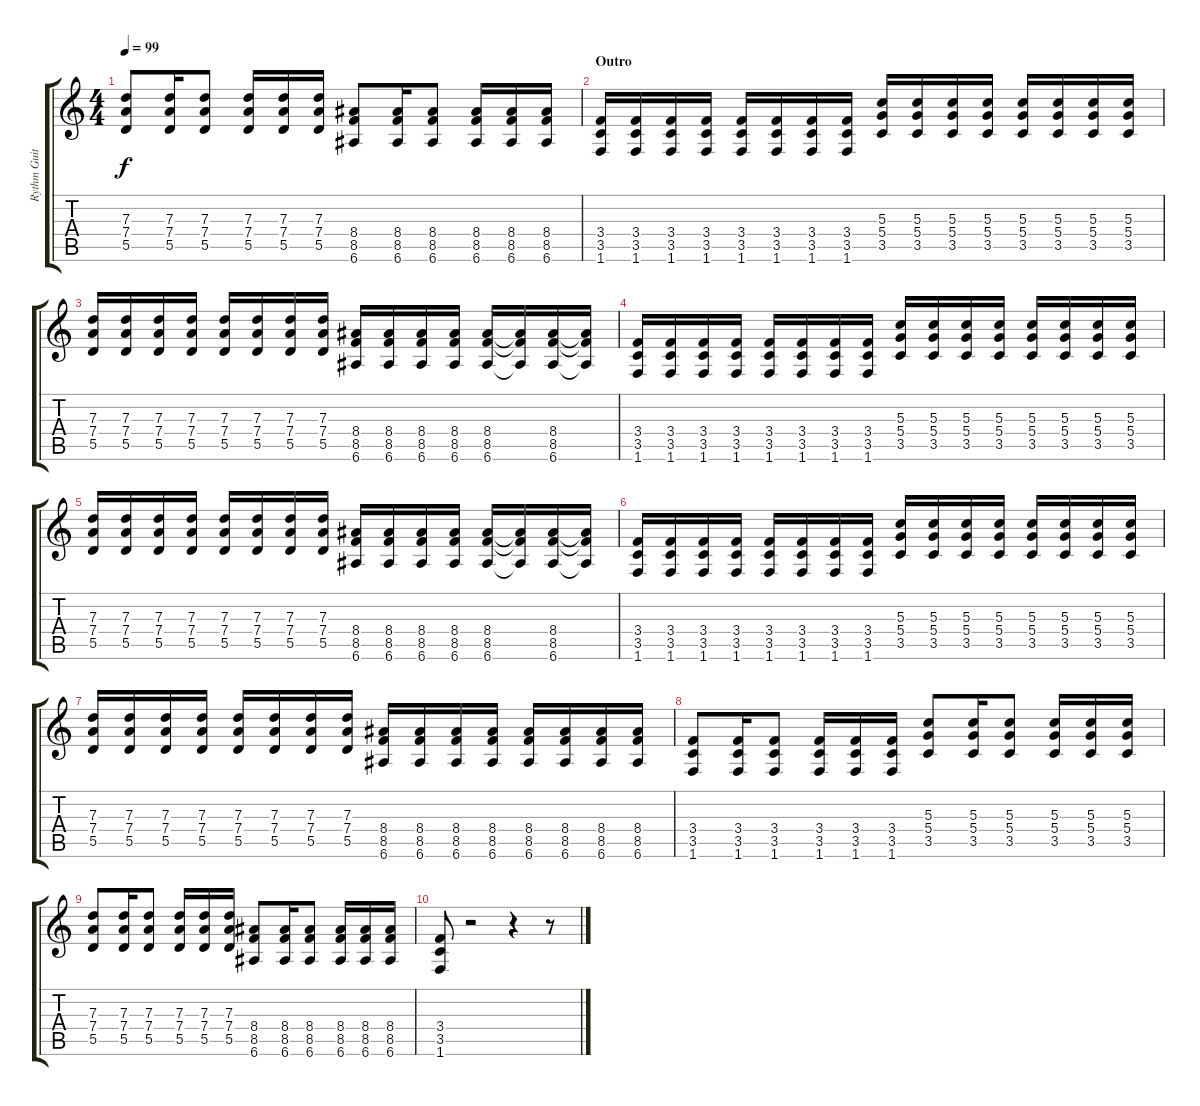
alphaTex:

\track ("Rythm Guitar" "Rythm Guit") {instrument distortionguitar}
\staff {score tabs}
\tuning (E4 B3 G3 D3 A2 E2) {hide}
\ts (4 4)
\tempo 99
\clef g2
\ks c
(7.3 7.4 5.5).8{dy f} (7.3 7.4 5.5).16 (7.3 7.4 5.5).8 (7.3 7.4 5.5).16 (7.3 7.4 5.5).16 (7.3 7.4 5.5).16 (8.4 8.5 6.6).8 (8.4 8.5 6.6).16 (8.4 8.5 6.6).8 (8.4 8.5 6.6).16 (8.4 8.5 6.6).16 (8.4 8.5 6.6).16 |
\section ("" "Outro")
(3.4 3.5 1.6).16 (3.4 3.5 1.6).16 (3.4 3.5 1.6).16 (3.4 3.5 1.6).16 (3.4 3.5 1.6).16 (3.4 3.5 1.6).16 (3.4 3.5 1.6).16 (3.4 3.5 1.6).16 (5.3 5.4 3.5).16 (5.3 5.4 3.5).16 (5.3 5.4 3.5).16 (5.3 5.4 3.5).16 (5.3 5.4 3.5).16 (5.3 5.4 3.5).16 (5.3 5.4 3.5).16 (5.3 5.4 3.5).16 |
(7.3 7.4 5.5).16 (7.3 7.4 5.5).16 (7.3 7.4 5.5).16 (7.3 7.4 5.5).16 (7.3 7.4 5.5).16 (7.3 7.4 5.5).16 (7.3 7.4 5.5).16 (7.3 7.4 5.5).16 (8.4 8.5 6.6).16 (8.4 8.5 6.6).16 (8.4 8.5 6.6).16 (8.4 8.5 6.6).16 (8.4 8.5 6.6).16 (8.4{t} 8.5{t} 6.6{t}).16 (8.4 8.5 6.6).16 (8.4{t} 8.5{t} 6.6{t}).16 |
(3.4 3.5 1.6).16 (3.4 3.5 1.6).16 (3.4 3.5 1.6).16 (3.4 3.5 1.6).16 (3.4 3.5 1.6).16 (3.4 3.5 1.6).16 (3.4 3.5 1.6).16 (3.4 3.5 1.6).16 (5.3 5.4 3.5).16 (5.3 5.4 3.5).16 (5.3 5.4 3.5).16 (5.3 5.4 3.5).16 (5.3 5.4 3.5).16 (5.3 5.4 3.5).16 (5.3 5.4 3.5).16 (5.3 5.4 3.5).16 |
(7.3 7.4 5.5).16 (7.3 7.4 5.5).16 (7.3 7.4 5.5).16 (7.3 7.4 5.5).16 (7.3 7.4 5.5).16 (7.3 7.4 5.5).16 (7.3 7.4 5.5).16 (7.3 7.4 5.5).16 (8.4 8.5 6.6).16 (8.4 8.5 6.6).16 (8.4 8.5 6.6).16 (8.4 8.5 6.6).16 (8.4 8.5 6.6).16 (8.4{t} 8.5{t} 6.6{t}).16 (8.4 8.5 6.6).16 (8.4{t} 8.5{t} 6.6{t}).16 |
(3.4 3.5 1.6).16 (3.4 3.5 1.6).16 (3.4 3.5 1.6).16 (3.4 3.5 1.6).16 (3.4 3.5 1.6).16 (3.4 3.5 1.6).16 (3.4 3.5 1.6).16 (3.4 3.5 1.6).16 (5.3 5.4 3.5).16 (5.3 5.4 3.5).16 (5.3 5.4 3.5).16 (5.3 5.4 3.5).16 (5.3 5.4 3.5).16 (5.3 5.4 3.5).16 (5.3 5.4 3.5).16 (5.3 5.4 3.5).16 |
(7.3 7.4 5.5).16 (7.3 7.4 5.5).16 (7.3 7.4 5.5).16 (7.3 7.4 5.5).16 (7.3 7.4 5.5).16 (7.3 7.4 5.5).16 (7.3 7.4 5.5).16 (7.3 7.4 5.5).16 (8.4 8.5 6.6).16 (8.4 8.5 6.6).16 (8.4 8.5 6.6).16 (8.4 8.5 6.6).16 (8.4 8.5 6.6).16 (8.4 8.5 6.6).16 (8.4 8.5 6.6).16 (8.4 8.5 6.6).16 |
(3.4 3.5 1.6).8 (3.4 3.5 1.6).16 (3.4 3.5 1.6).8 (3.4 3.5 1.6).16 (3.4 3.5 1.6).16 (3.4 3.5 1.6).16 (5.3 5.4 3.5).8 (5.3 5.4 3.5).16 (5.3 5.4 3.5).8 (5.3 5.4 3.5).16 (5.3 5.4 3.5).16 (5.3 5.4 3.5).16 |
(7.3 7.4 5.5).8 (7.3 7.4 5.5).16 (7.3 7.4 5.5).8 (7.3 7.4 5.5).16 (7.3 7.4 5.5).16 (7.3 7.4 5.5).16 (8.4 8.5 6.6).8 (8.4 8.5 6.6).16 (8.4 8.5 6.6).8 (8.4 8.5 6.6).16 (8.4 8.5 6.6).16 (8.4 8.5 6.6).16 |
(3.4 3.5 1.6).8 r.2 r.4 r.8
